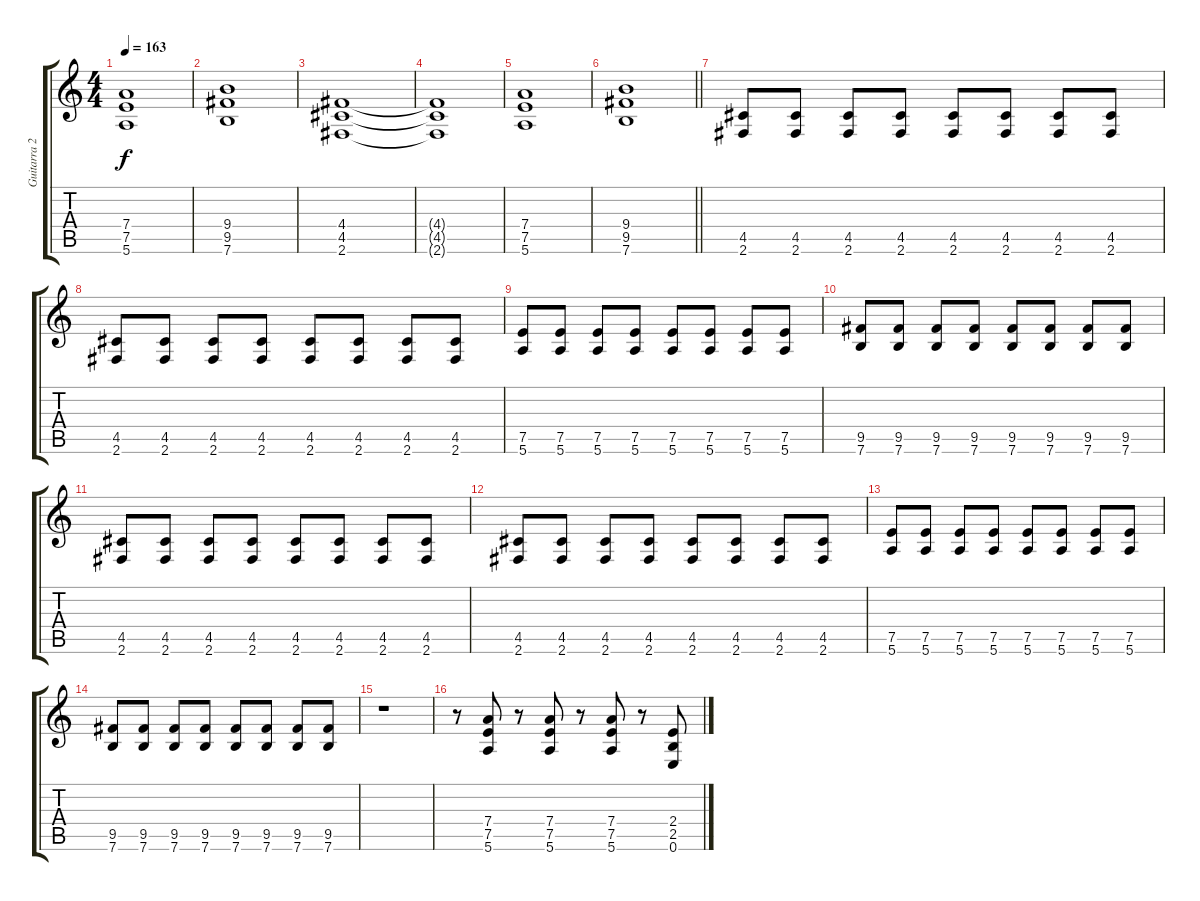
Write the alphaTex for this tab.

\track ("Guitarra 2 - Erik " "Guitarra 2") {instrument distortionguitar}
\staff {score tabs}
\tuning (E4 B3 G3 D3 A2 E2) {hide}
\ts (4 4)
\tempo 163
\clef g2
\ks c
(7.4 7.5 5.6).1{dy f} |
(9.4 9.5 7.6).1 |
(4.4 4.5 2.6).1 |
(4.4{t} 4.5{t} 2.6{t}).1 |
(7.4 7.5 5.6).1 |
\barLineRight lightlight
(9.4 9.5 7.6).1 |
(4.5 2.6).8 (4.5 2.6).8 (4.5 2.6).8 (4.5 2.6).8 (4.5 2.6).8 (4.5 2.6).8 (4.5 2.6).8 (4.5 2.6).8 |
(4.5 2.6).8 (4.5 2.6).8 (4.5 2.6).8 (4.5 2.6).8 (4.5 2.6).8 (4.5 2.6).8 (4.5 2.6).8 (4.5 2.6).8 |
(7.5 5.6).8 (7.5 5.6).8 (7.5 5.6).8 (7.5 5.6).8 (7.5 5.6).8 (7.5 5.6).8 (7.5 5.6).8 (7.5 5.6).8 |
(9.5 7.6).8 (9.5 7.6).8 (9.5 7.6).8 (9.5 7.6).8 (9.5 7.6).8 (9.5 7.6).8 (9.5 7.6).8 (9.5 7.6).8 |
(4.5 2.6).8 (4.5 2.6).8 (4.5 2.6).8 (4.5 2.6).8 (4.5 2.6).8 (4.5 2.6).8 (4.5 2.6).8 (4.5 2.6).8 |
(4.5 2.6).8 (4.5 2.6).8 (4.5 2.6).8 (4.5 2.6).8 (4.5 2.6).8 (4.5 2.6).8 (4.5 2.6).8 (4.5 2.6).8 |
(7.5 5.6).8 (7.5 5.6).8 (7.5 5.6).8 (7.5 5.6).8 (7.5 5.6).8 (7.5 5.6).8 (7.5 5.6).8 (7.5 5.6).8 |
(9.5 7.6).8 (9.5 7.6).8 (9.5 7.6).8 (9.5 7.6).8 (9.5 7.6).8 (9.5 7.6).8 (9.5 7.6).8 (9.5 7.6).8 |
r.1 |
r.8 (7.4 7.5 5.6).8 r.8 (7.4 7.5 5.6).8 r.8 (7.4 7.5 5.6).8 r.8 (2.4 2.5 0.6).8
